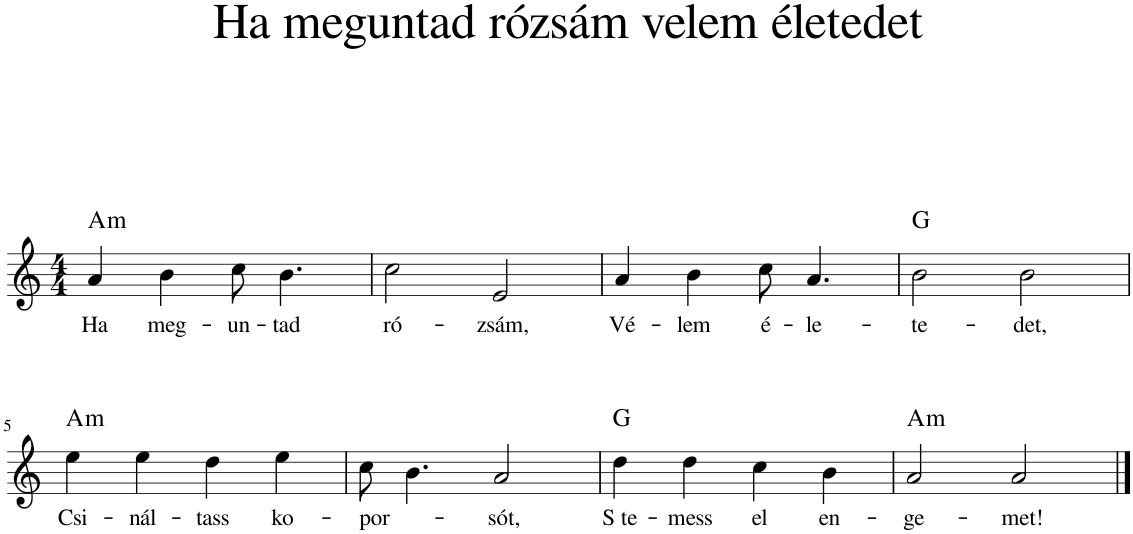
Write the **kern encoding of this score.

**kern	**text	**harte
*part1	*part1	*part1
*staff1	*staff1	*
*I"Piano	*	*
*I'Pno.	*	*
*clefG2	*	*
*k[]	*	*
*M4/4	*	*
=1	=1	=1
!	!LO:LY:b	!LO:H:kt=m
4a/	Ha	A:min
!	!LO:LY:b	!
4b\	meg-	.
!	!LO:LY:b	!
8cc\	-un-	.
!	!LO:LY:b	!
4.b\	-tad	.
=2	=2	=2
!	!LO:LY:b	!
2cc\	ró-	.
!	!LO:LY:b	!
2e/	-zsám,	.
=3	=3	=3
!	!LO:LY:b	!
4a/	Vé-	.
!	!LO:LY:b	!
4b\	-lem	.
!	!LO:LY:b	!
8cc\	é-	.
!	!LO:LY:b	!
4.a/	-le-	.
=4	=4	=4
!	!LO:LY:b	!
2b\	-te-	G:maj
!	!LO:LY:b	!
2b\	-det,	.
!!LO:LB:g=z
=5	=5	=5
!	!LO:LY:b	!LO:H:kt=m
4ee\	Csi-	A:min
!	!LO:LY:b	!
4ee\	-nál-	.
!	!LO:LY:b	!
4dd\	-tass	.
!	!LO:LY:b	!
4ee\	ko-	.
=6	=6	=6
!	!LO:LY:b	!
8cc\	-por-	.
4.b\	.	.
!	!LO:LY:b	!
2a/	-sót,	.
=7	=7	=7
!	!LO:LY:b	!
4dd\	S te-	G:maj
!	!LO:LY:b	!
4dd\	-mess	.
!	!LO:LY:b	!
4cc\	el	.
!	!LO:LY:b	!
4b\	en-	.
=8	=8	=8
!	!LO:LY:b	!LO:H:kt=m
2a/	-ge-	A:min
!	!LO:LY:b	!
2a/	-met!	.
==	==	==
*-	*-	*-
